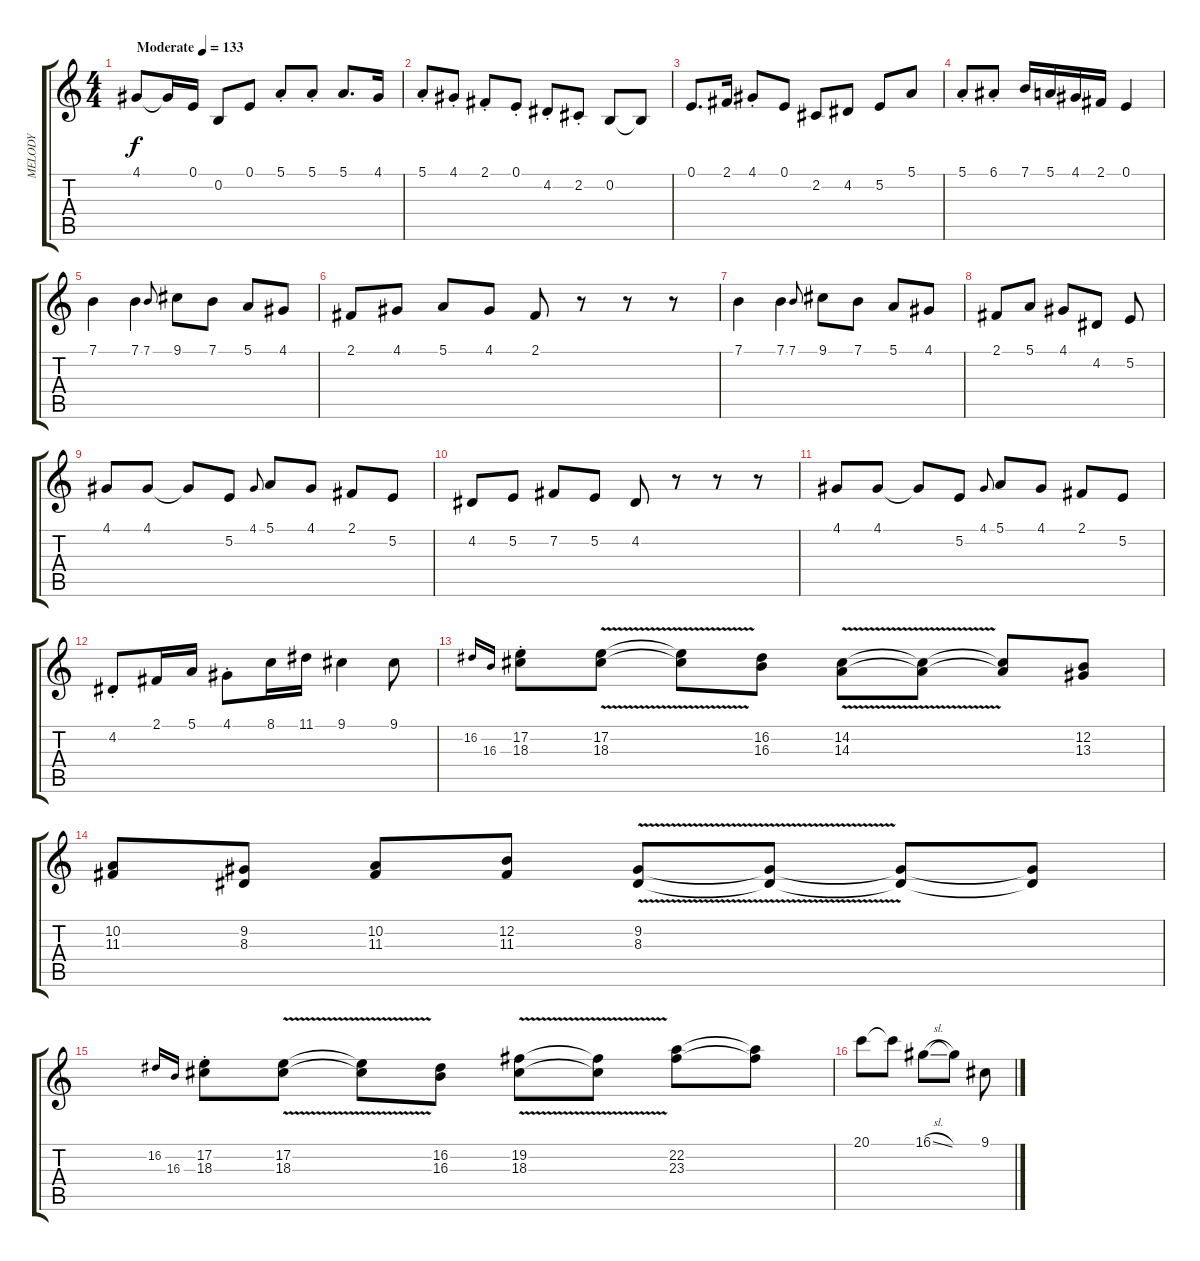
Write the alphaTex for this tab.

\track ("MELODY" "MELODY") {instrument lead1square}
\staff {score tabs}
\tuning (E4 B3 G3 D3 A2 E2) {hide}
\ts (4 4)
\tempo (133 "Moderate")
\clef g2
\ks c
4.1.8{dy f instrument lead1square} 4.1{t}.16 0.1.16 0.2.8 0.1.8 5.1{st}.8 5.1{st}.8 5.1.8{d} 4.1.16 |
5.1{st}.8 4.1{st}.8 2.1{st}.8 0.1{st}.8 4.2{st}.8 2.2{st}.8 0.2.8 0.2{t}.8 |
0.1.8{d} 2.1.16 4.1{st}.8 0.1.8 2.2.8 4.2.8 5.2.8 5.1.8 |
5.1{st}.8 6.1{st}.8 7.1.16 5.1.16 4.1.16 2.1.16 0.1.4 |
7.1.4 7.1.4 7.1.8{gr onbeat} 9.1.8 7.1.8 5.1.8 4.1.8 |
2.1.8 4.1.8 5.1.8 4.1.8 2.1.8 r.8 r.8 r.8 |
7.1.4 7.1.4 7.1.8{gr onbeat} 9.1.8 7.1.8 5.1.8 4.1.8 |
2.1.8 5.1.8 4.1.8 4.2.8 5.2.8 |
4.1.8 4.1.8 4.1{t}.8 5.2.8 4.1.8{gr onbeat} 5.1.8 4.1.8 2.1.8 5.2.8 |
4.2.8 5.2.8 7.2.8 5.2.8 4.2.8 r.8 r.8 r.8 |
4.1.8 4.1.8 4.1{t}.8 5.2.8 4.1.8{gr onbeat} 5.1.8 4.1.8 2.1.8 5.2.8 |
4.2{st}.8 2.1.16 5.1.16 4.1{st}.8 8.1.16 11.1.16 9.1.4 9.1.8 |
16.2.16{gr onbeat} 16.3.16{gr onbeat} (17.2{st} 18.3{st}).8 (17.2{v} 18.3{v}).8 (17.2{t} 18.3{t}).8 (16.2 16.3).8 (14.2{v} 14.3{v}).8 (14.2{t} 14.3{t}).8 (14.2{t} 14.3{t}).8 (12.2 13.3).8 |
(10.2 11.3).8 (9.2 8.3).8 (10.2 11.3).8 (12.2 11.3).8 (9.2{v} 8.3{v}).8 (9.2{t} 8.3{t}).8 (9.2{t} 8.3{t}).8 (9.2{t} 8.3{t}).8 |
16.2.16{gr onbeat} 16.3.16{gr onbeat} (17.2{st} 18.3{st}).8 (17.2{v} 18.3{v}).8 (17.2{t} 18.3{t}).8 (16.2 16.3).8 (19.2{v} 18.3{v}).8 (19.2{t} 18.3{t}).8 (22.2 23.3).8 (22.2{t} 23.3{t}).8 |
20.1.8 20.1{t}.8 16.1{sl}.8 16.1{t}.8 9.1.8
